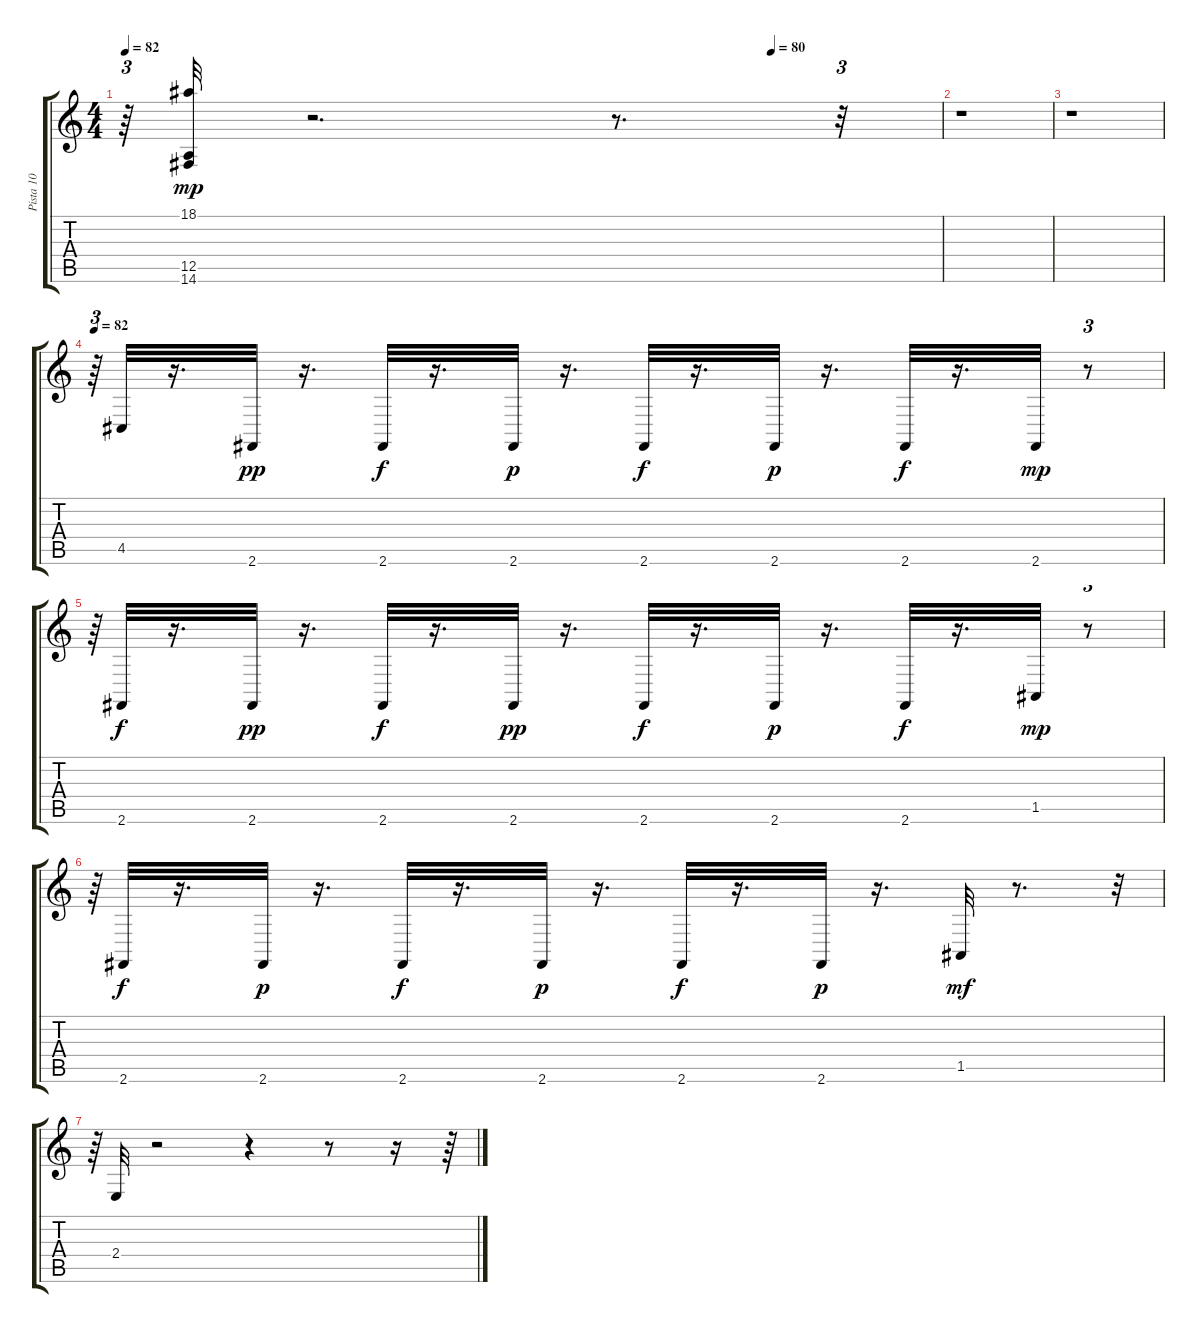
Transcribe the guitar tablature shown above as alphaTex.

\track ("Pista 10" "Pista 10") {instrument acousticgrandpiano}
\staff {score tabs}
\tuning (E4 B3 G3 D3 A2 E2) {hide}
\ts (4 4)
\tempo 82
\tempo (80 0.7916666666666666)
\clef g2
\ks c
r.64{tu (3 2) dy p} (18.1 12.5 14.6).32{dy mp} r.2{d} r.8{d} r.32{tu (3 2)} |
r.1 |
r.1 |
\tempo 82
r.64{tu (3 2)} 4.5.32 r.16{d} 2.6.32{dy pp} r.16{d} 2.6.32{dy f} r.16{d} 2.6.32{dy p} r.16{d} 2.6.32{dy f} r.16{d} 2.6.32{dy p} r.16{d} 2.6.32{dy f} r.16{d} 2.6.32{dy mp} r.8{tu (3 2)} |
r.64{tu (3 2)} 2.6.32{dy f} r.16{d} 2.6.32{dy pp} r.16{d} 2.6.32{dy f} r.16{d} 2.6.32{dy pp} r.16{d} 2.6.32{dy f} r.16{d} 2.6.32{dy p} r.16{d} 2.6.32{dy f} r.16{d} 1.5.32{dy mp} r.8{tu (3 2)} |
r.64{tu (3 2)} 2.6.32{dy f} r.16{d} 2.6.32{dy p} r.16{d} 2.6.32{dy f} r.16{d} 2.6.32{dy p} r.16{d} 2.6.32{dy f} r.16{d} 2.6.32{dy p} r.16{d} 1.5.32{dy mf} r.8{d} r.32{tu (3 2)} |
r.64{tu (3 2)} 2.4.32 r.2 r.4 r.8 r.16 r.64
